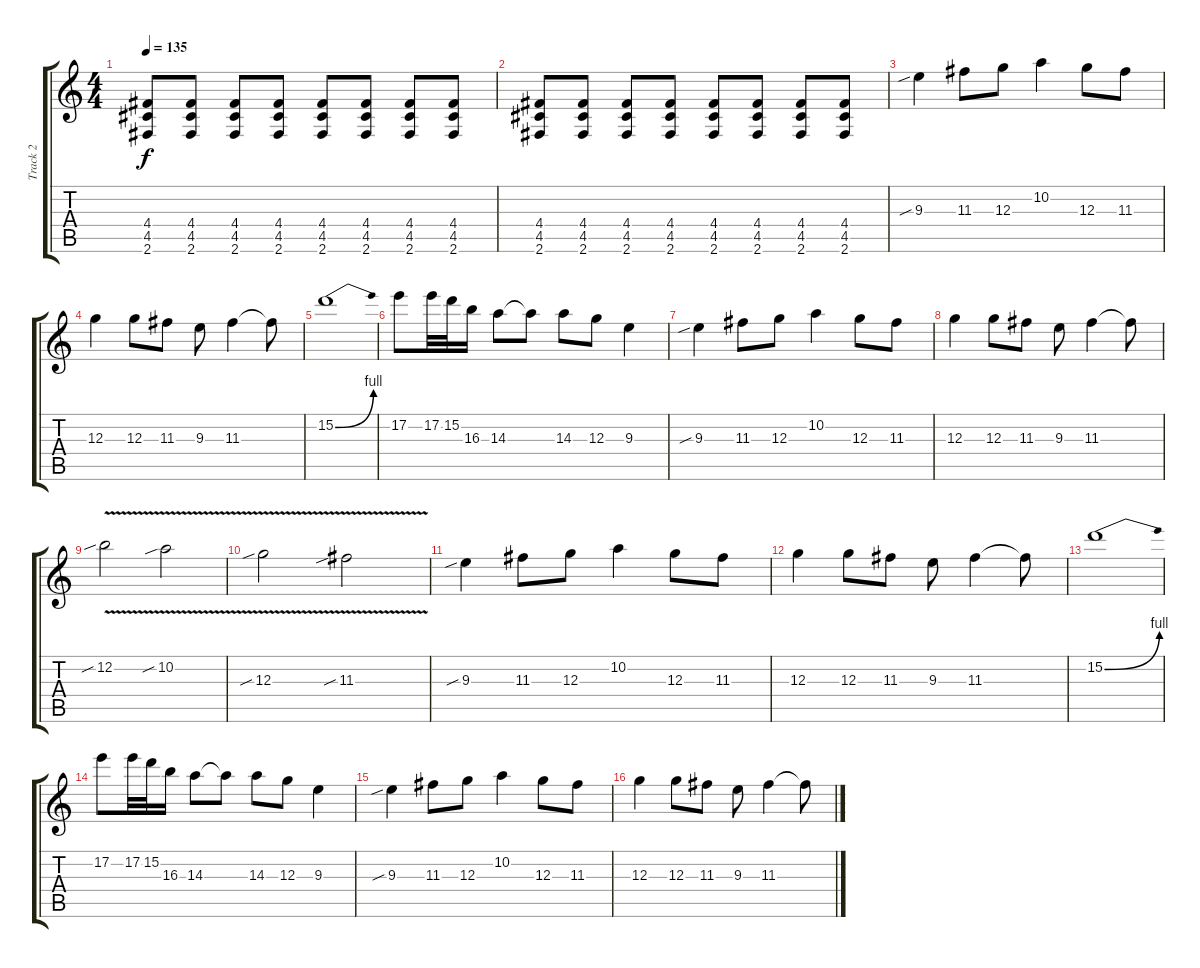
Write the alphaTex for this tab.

\track ("Track 2" "Track 2") {instrument distortionguitar}
\staff {score tabs}
\tuning (E4 B3 G3 D3 A2 E2) {hide}
\ts (4 4)
\tempo 135
\clef g2
\ks c
(4.4 4.5 2.6).8{dy f} (4.4 4.5 2.6).8 (4.4 4.5 2.6).8 (4.4 4.5 2.6).8 (4.4 4.5 2.6).8 (4.4 4.5 2.6).8 (4.4 4.5 2.6).8 (4.4 4.5 2.6).8 |
(4.4 4.5 2.6).8 (4.4 4.5 2.6).8 (4.4 4.5 2.6).8 (4.4 4.5 2.6).8 (4.4 4.5 2.6).8 (4.4 4.5 2.6).8 (4.4 4.5 2.6).8 (4.4 4.5 2.6).8 |
9.3{sib}.4 11.3.8 12.3.8 10.2.4 12.3.8 11.3.8 |
12.3.4 12.3.8 11.3.8 9.3.8 11.3.4 11.3{t}.8 |
15.2{be (bend 0 0 60 4)}.1 |
17.2.8 17.2.32 15.2.32 16.3.16 14.3.8 14.3{t}.8 14.3.8 12.3.8 9.3.4 |
9.3{sib}.4 11.3.8 12.3.8 10.2.4 12.3.8 11.3.8 |
12.3.4 12.3.8 11.3.8 9.3.8 11.3.4 11.3{t}.8 |
12.2{v sib}.2 10.2{v sib}.2 |
12.3{v sib}.2 11.3{v sib}.2 |
9.3{sib}.4 11.3.8 12.3.8 10.2.4 12.3.8 11.3.8 |
12.3.4 12.3.8 11.3.8 9.3.8 11.3.4 11.3{t}.8 |
15.2{be (bend 0 0 60 4)}.1 |
17.2.8 17.2.32 15.2.32 16.3.16 14.3.8 14.3{t}.8 14.3.8 12.3.8 9.3.4 |
9.3{sib}.4 11.3.8 12.3.8 10.2.4 12.3.8 11.3.8 |
12.3.4 12.3.8 11.3.8 9.3.8 11.3.4 11.3{t}.8
